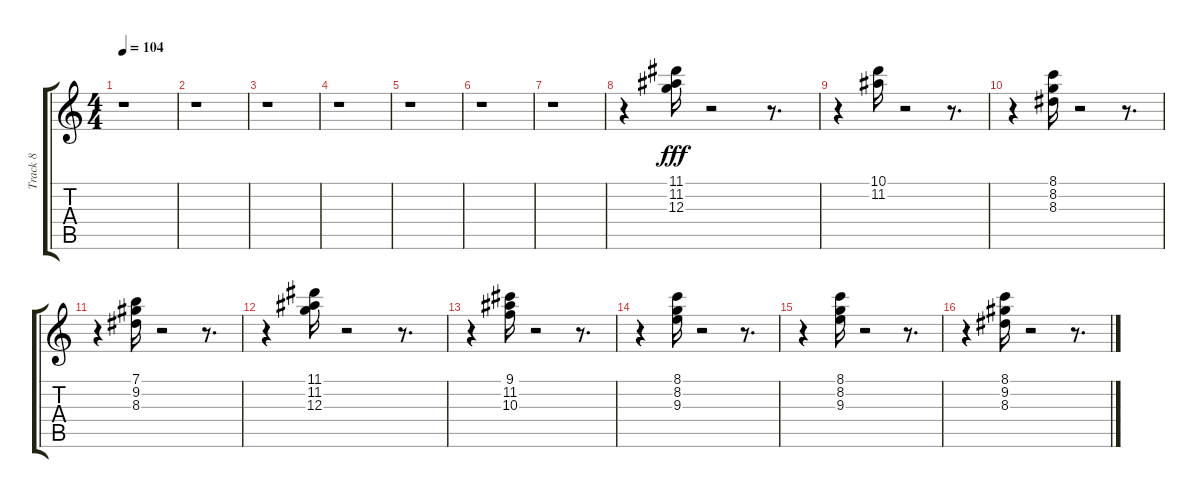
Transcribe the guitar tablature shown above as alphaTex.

\track ("Track 8" "Track 8") {solo instrument electricguitarclean}
\staff {score tabs}
\tuning (E4 B3 G3 D3 A2 E2) {hide}
\ts (4 4)
\tempo 104
\clef g2
\ks c
r.1{dy fff} |
r.1 |
r.1 |
r.1 |
r.1 |
r.1 |
r.1 |
r.4 (11.1 11.2 12.3).16 r.2 r.8{d} |
r.4 (10.1 11.2).16 r.2 r.8{d} |
r.4 (8.1 8.2 8.3).16 r.2 r.8{d} |
r.4 (7.1 9.2 8.3).16 r.2 r.8{d} |
r.4 (11.1 11.2 12.3).16 r.2 r.8{d} |
r.4 (9.1 11.2 10.3).16 r.2 r.8{d} |
r.4 (8.1 8.2 9.3).16 r.2 r.8{d} |
r.4 (8.1 8.2 9.3).16 r.2 r.8{d} |
r.4 (8.1 9.2 8.3).16 r.2 r.8{d}
